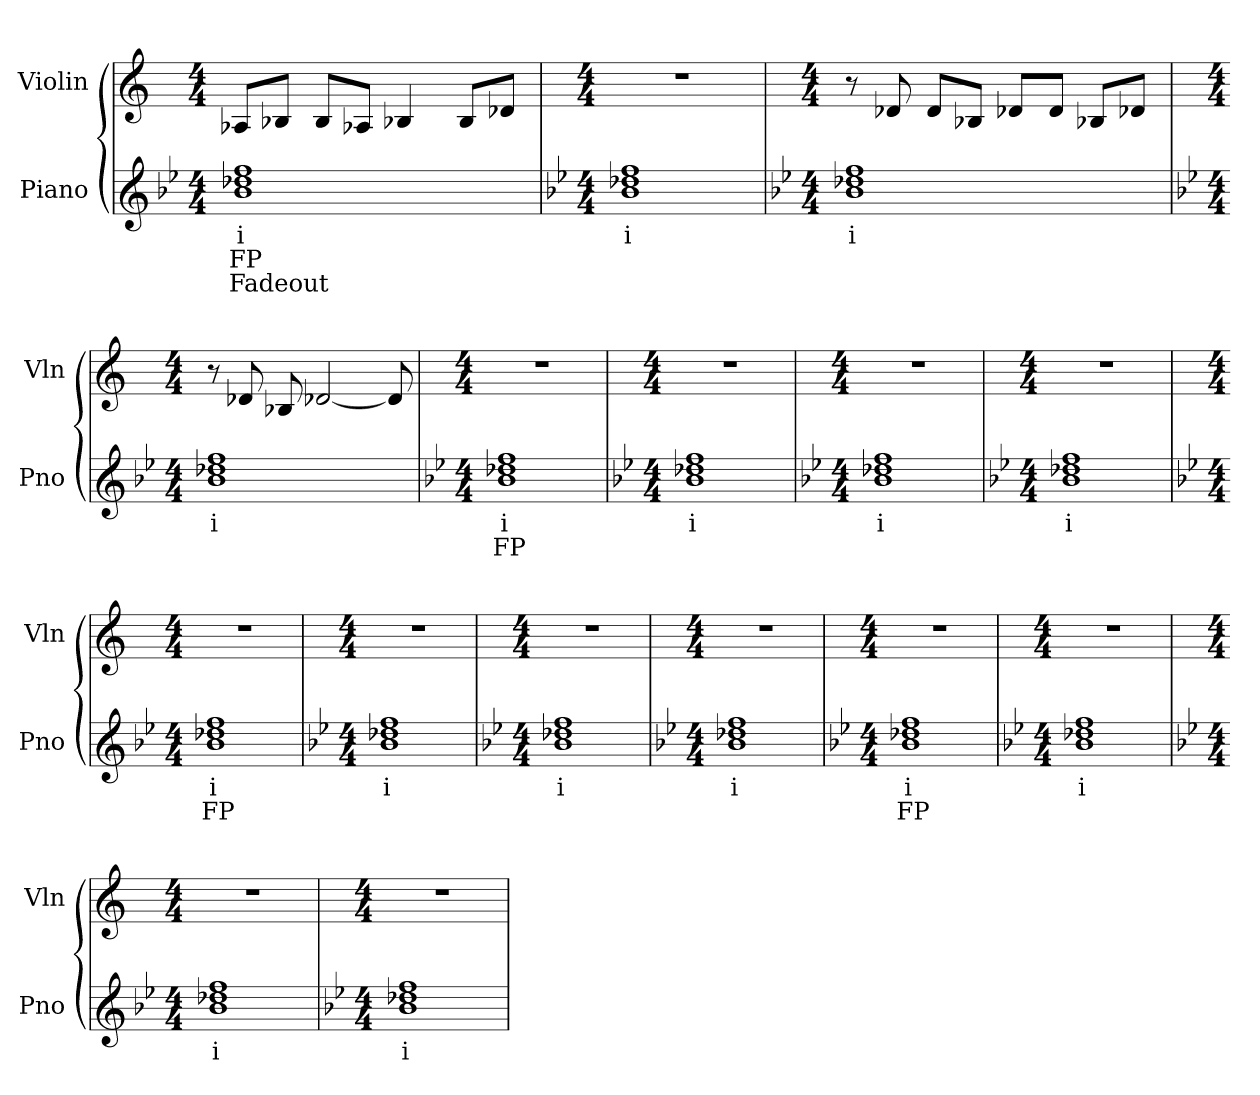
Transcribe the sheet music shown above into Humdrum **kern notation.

**kern	**text	**text	**text	**kern
*part2	*part2	*part2	*part2	*part1
*staff2	*staff2	*staff2	*staff2	*staff1
*I"Piano	*	*	*	*I"Violin
*I'Pno	*	*	*	*I'Vln
*k[b-e-]	*	*	*	*
*B-:	*	*	*	*
*M4/4	*	*	*	*M4/4
=	=	=	=	=
1b- 1dd-X 1ff	i	FP	Fadeout	8A-XL
.	.	.	.	8B-XJ
.	.	.	.	8B-L
.	.	.	.	8A-XJ
.	.	.	.	4B-X
.	.	.	.	8B-L
.	.	.	.	8d-XJ
=	=	=	=	=
*k[b-e-]	*	*	*	*
*B-:	*	*	*	*
*M4/4	*	*	*	*M4/4
1b- 1dd-X 1ff	i	.	.	1r
=	=	=	=	=
*k[b-e-]	*	*	*	*
*B-:	*	*	*	*
*M4/4	*	*	*	*M4/4
1b- 1dd-X 1ff	i	.	.	8r
.	.	.	.	8d-X
.	.	.	.	8d-L
.	.	.	.	8B-XJ
.	.	.	.	8d-XL
.	.	.	.	8d-J
.	.	.	.	8B-XL
.	.	.	.	8d-XJ
=	=	=	=	=
*k[b-e-]	*	*	*	*
*B-:	*	*	*	*
*M4/4	*	*	*	*M4/4
1b- 1dd-X 1ff	i	.	.	8r
.	.	.	.	8d-X
.	.	.	.	8B-X
.	.	.	.	[2d-X
.	.	.	.	8d-]
=	=	=	=	=
*k[b-e-]	*	*	*	*
*B-:	*	*	*	*
*M4/4	*	*	*	*M4/4
1b- 1dd-X 1ff	i	FP	.	1r
=	=	=	=	=
*k[b-e-]	*	*	*	*
*B-:	*	*	*	*
*M4/4	*	*	*	*M4/4
1b- 1dd-X 1ff	i	.	.	1r
=	=	=	=	=
*k[b-e-]	*	*	*	*
*B-:	*	*	*	*
*M4/4	*	*	*	*M4/4
1b- 1dd-X 1ff	i	.	.	1r
=	=	=	=	=
*k[b-e-]	*	*	*	*
*B-:	*	*	*	*
*M4/4	*	*	*	*M4/4
1b- 1dd-X 1ff	i	.	.	1r
=	=	=	=	=
*k[b-e-]	*	*	*	*
*B-:	*	*	*	*
*M4/4	*	*	*	*M4/4
1b- 1dd-X 1ff	i	FP	.	1r
=	=	=	=	=
*k[b-e-]	*	*	*	*
*B-:	*	*	*	*
*M4/4	*	*	*	*M4/4
1b- 1dd-X 1ff	i	.	.	1r
=	=	=	=	=
*k[b-e-]	*	*	*	*
*B-:	*	*	*	*
*M4/4	*	*	*	*M4/4
1b- 1dd-X 1ff	i	.	.	1r
=	=	=	=	=
*k[b-e-]	*	*	*	*
*B-:	*	*	*	*
*M4/4	*	*	*	*M4/4
1b- 1dd-X 1ff	i	.	.	1r
=	=	=	=	=
*k[b-e-]	*	*	*	*
*B-:	*	*	*	*
*M4/4	*	*	*	*M4/4
1b- 1dd-X 1ff	i	FP	.	1r
=	=	=	=	=
*k[b-e-]	*	*	*	*
*B-:	*	*	*	*
*M4/4	*	*	*	*M4/4
1b- 1dd-X 1ff	i	.	.	1r
=	=	=	=	=
*k[b-e-]	*	*	*	*
*B-:	*	*	*	*
*M4/4	*	*	*	*M4/4
1b- 1dd-X 1ff	i	.	.	1r
=	=	=	=	=
*k[b-e-]	*	*	*	*
*B-:	*	*	*	*
*M4/4	*	*	*	*M4/4
1b- 1dd-X 1ff	i	.	.	1r
=	=	=	=	=
*-	*-	*-	*-	*-
